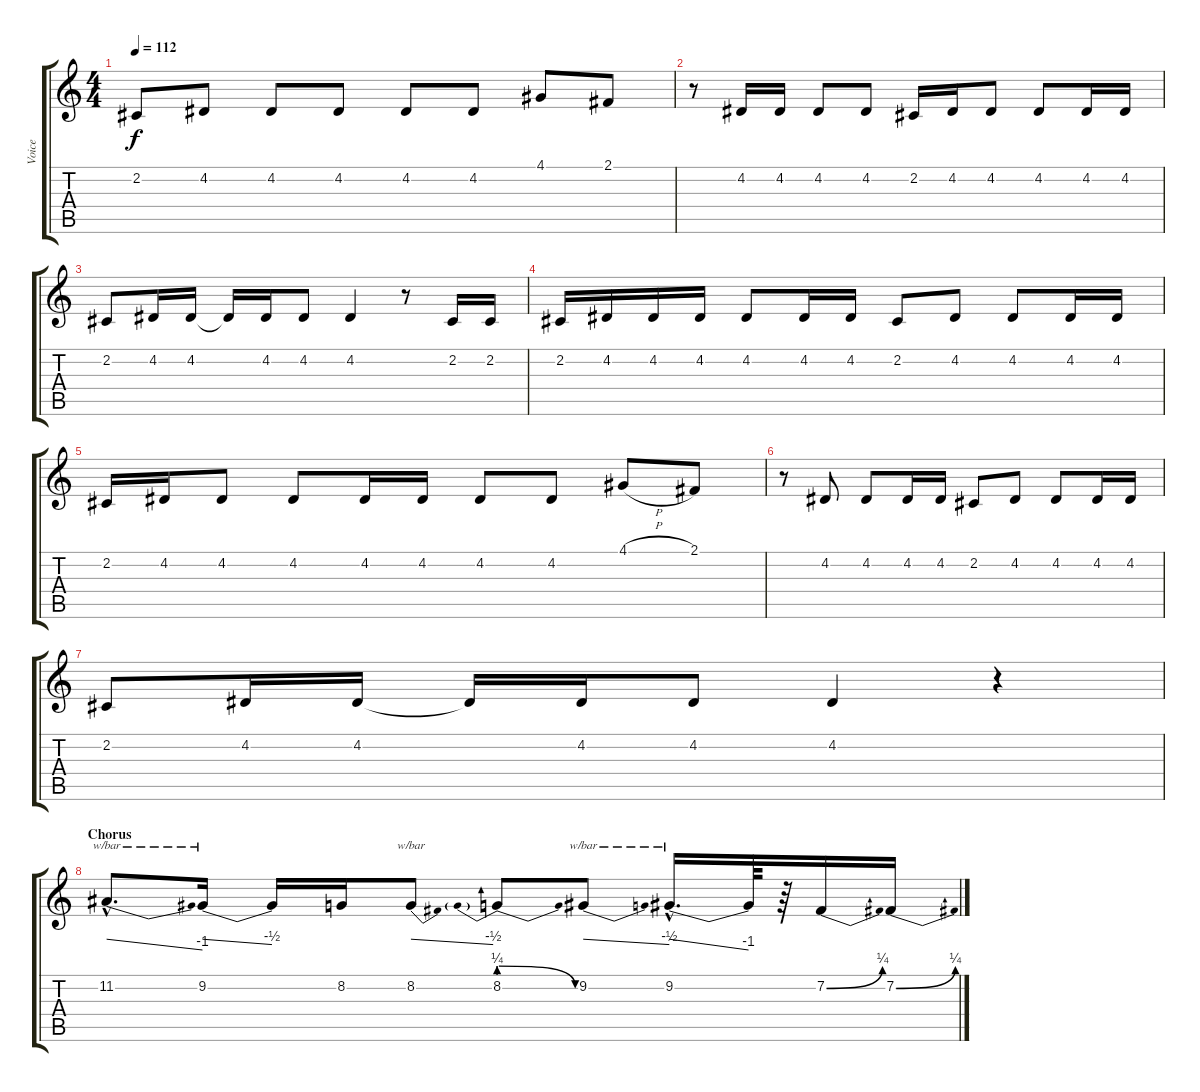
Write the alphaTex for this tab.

\track ("Voice" "Voice") {instrument clarinet}
\staff {score tabs}
\tuning (E4 B3 G3 D3 A2 E2) {hide}
\ts (4 4)
\tempo 112
\clef g2
\ks c
2.2.8{dy f} 4.2.8 4.2.8 4.2.8 4.2.8 4.2.8 4.1.8 2.1.8 |
r.8 4.2.16 4.2.16 4.2.8 4.2.8 2.2.16 4.2.16 4.2.8 4.2.8 4.2.16 4.2.16 |
2.2.8 4.2.16 4.2.16 4.2{t}.16 4.2.16 4.2.8 4.2.4 r.8 2.2.16 2.2.16 |
2.2.16 4.2.16 4.2.16 4.2.16 4.2.8 4.2.16 4.2.16 2.2.8 4.2.8 4.2.8 4.2.16 4.2.16 |
2.2.16 4.2.16 4.2.8 4.2.8 4.2.16 4.2.16 4.2.8 4.2.8 4.1{h}.8 2.1.8 |
r.8 4.2.8 4.2.8 4.2.16 4.2.16 2.2.8 4.2.8 4.2.8 4.2.16 4.2.16 |
2.2.8 4.2.16 4.2.16 4.2{t}.16 4.2.16 4.2.8 4.2.4 r.4 |
\section ("" "Chorus")
11.2{hac}.8{d tbe (dive default 0 0 60 -4) balance 3} 9.2.16{tbe (dive default 0 0 60 -2)} 9.2{t}.16 8.2.16 8.2.8{tbe (dive default 0 0 60 -2)} 8.2{be (prebendrelease 0 1 60 0)}.8 9.2.8{tbe (dive default 0 0 60 -2)} 9.2{hac}.16{d tbe (dive default 0 0 60 -4)} 9.2{t}.64 r.64 7.2{be (bend 0 0 60 1)}.16 7.2{be (bend 0 0 60 1)}.16
